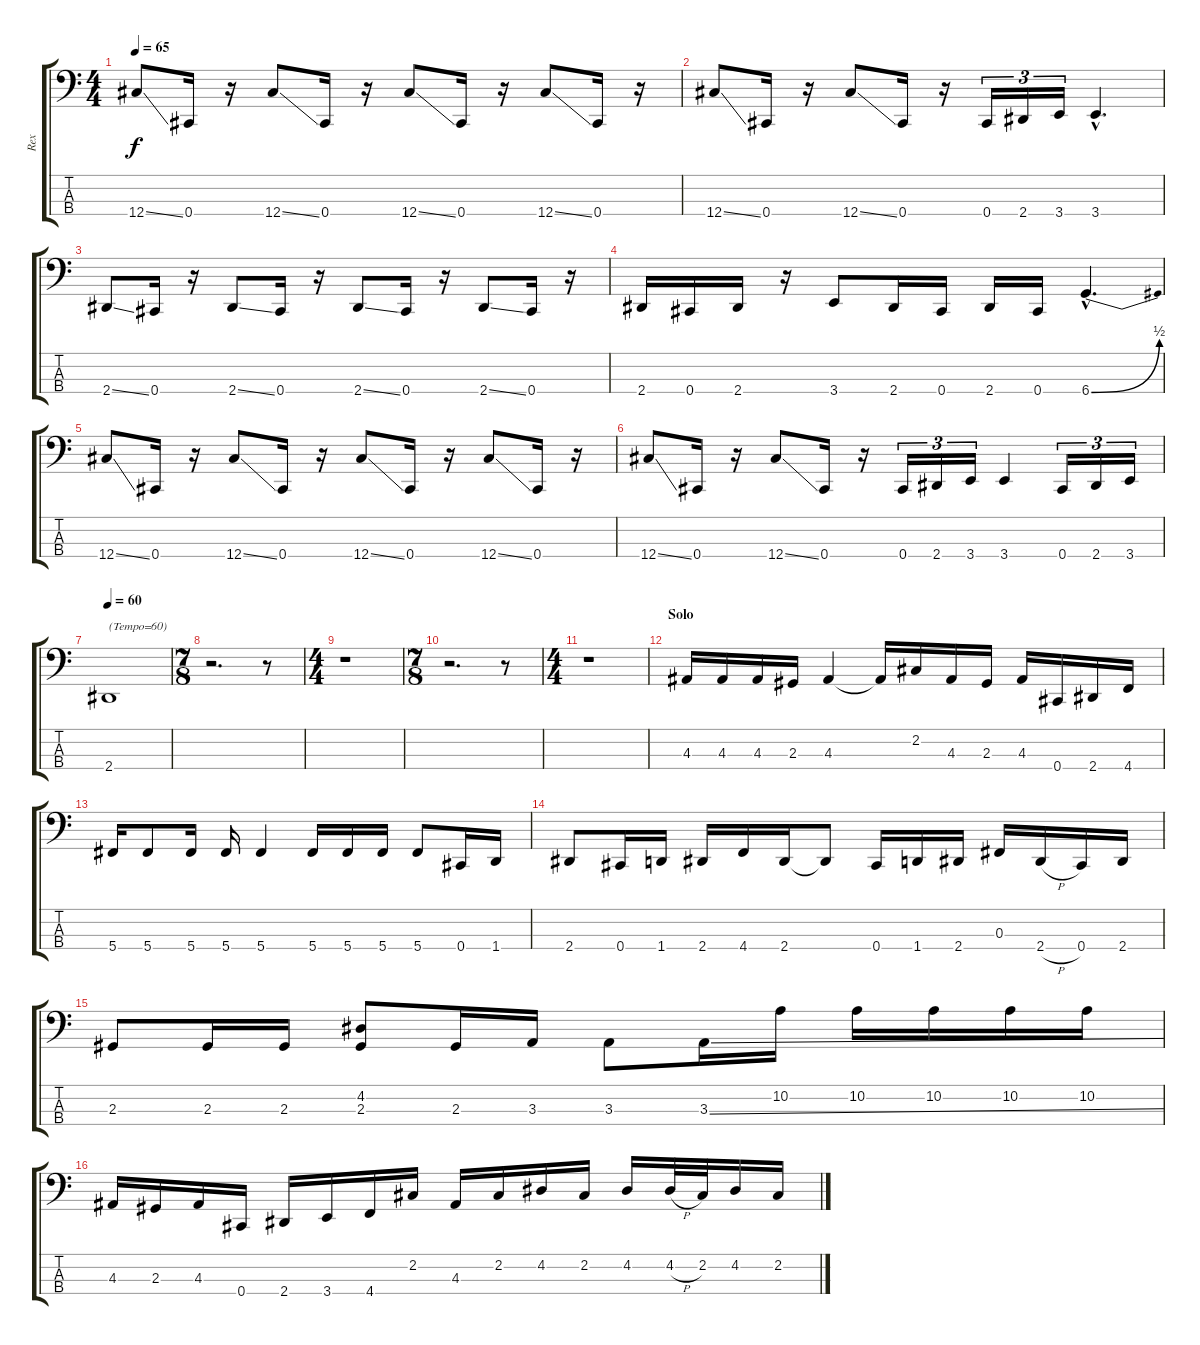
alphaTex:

\track ("Rex" "Rex") {instrument electricbassfinger}
\staff {score tabs}
\tuning (E2 B1 Gb1 Db1) {hide}
\ts (4 4)
\tempo 65
\clef f4
\ks c
12.4{ss}.8{dy f} 0.4.16 r.16 12.4{ss}.8 0.4.16 r.16 12.4{ss}.8 0.4.16 r.16 12.4{ss}.8 0.4.16 r.16 |
12.4{ss}.8 0.4.16 r.16 12.4{ss}.8 0.4.16 r.16 0.4.16{tu (3 2)} 2.4.16{tu (3 2)} 3.4.16{tu (3 2)} 3.4{hac}.4{d} |
2.4{ss}.8 0.4.16 r.16 2.4{ss}.8 0.4.16 r.16 2.4{ss}.8 0.4.16 r.16 2.4{ss}.8 0.4.16 r.16 |
2.4.16 0.4.16 2.4.16 r.16 3.4.8 2.4.16 0.4.16 2.4.16 0.4.16 6.4{be (bend 0 0 60 2) hac}.4{d} |
12.4{ss}.8 0.4.16 r.16 12.4{ss}.8 0.4.16 r.16 12.4{ss}.8 0.4.16 r.16 12.4{ss}.8 0.4.16 r.16 |
12.4{ss}.8 0.4.16 r.16 12.4{ss}.8 0.4.16 r.16 0.4.16{tu (3 2)} 2.4.16{tu (3 2)} 3.4.16{tu (3 2)} 3.4.4 0.4.16{tu (3 2)} 2.4.16{tu (3 2)} 3.4.16{tu (3 2)} |
\tempo 60
2.4.1{txt "(Tempo=60)"} |
\ts (7 8)
r.2{d} r.8 |
\ts (4 4)
r.1 |
\ts (7 8)
r.2{d} r.8 |
\ts (4 4)
r.1 |
\section ("" "Solo")
4.3.16{volume 13 instrument slapbass1} 4.3.16 4.3.16 2.3.16 4.3.4 4.3{t}.16 2.2.16 4.3.16 2.3.16 4.3.16 0.4.16 2.4.16 4.4.16 |
5.4.16 5.4.8 5.4.16 5.4.16 5.4.4 5.4.16 5.4.16 5.4.16 5.4.8 0.4.16 1.4.16 |
2.4.8 0.4.16 1.4.16 2.4.16 4.4.16 2.4.16 2.4{t}.8 0.4.16 1.4.16 2.4.16 0.3.16 2.4{h}.16 0.4.16 2.4.16 |
2.3.8 2.3.16 2.3.16 (4.2 2.3).8 2.3.16 3.3.16 3.3.8 3.3{ss}.16 10.2.16 10.2.16 10.2.16 10.2.16 10.2.16 |
4.3.16 2.3.16 4.3.16 0.4.16 2.4.16 3.4.16 4.4.16 2.2.16 4.3.16 2.2.16 4.2.16 2.2.16 4.2.16 4.2{h}.32 2.2.32 4.2.16 2.2.16
